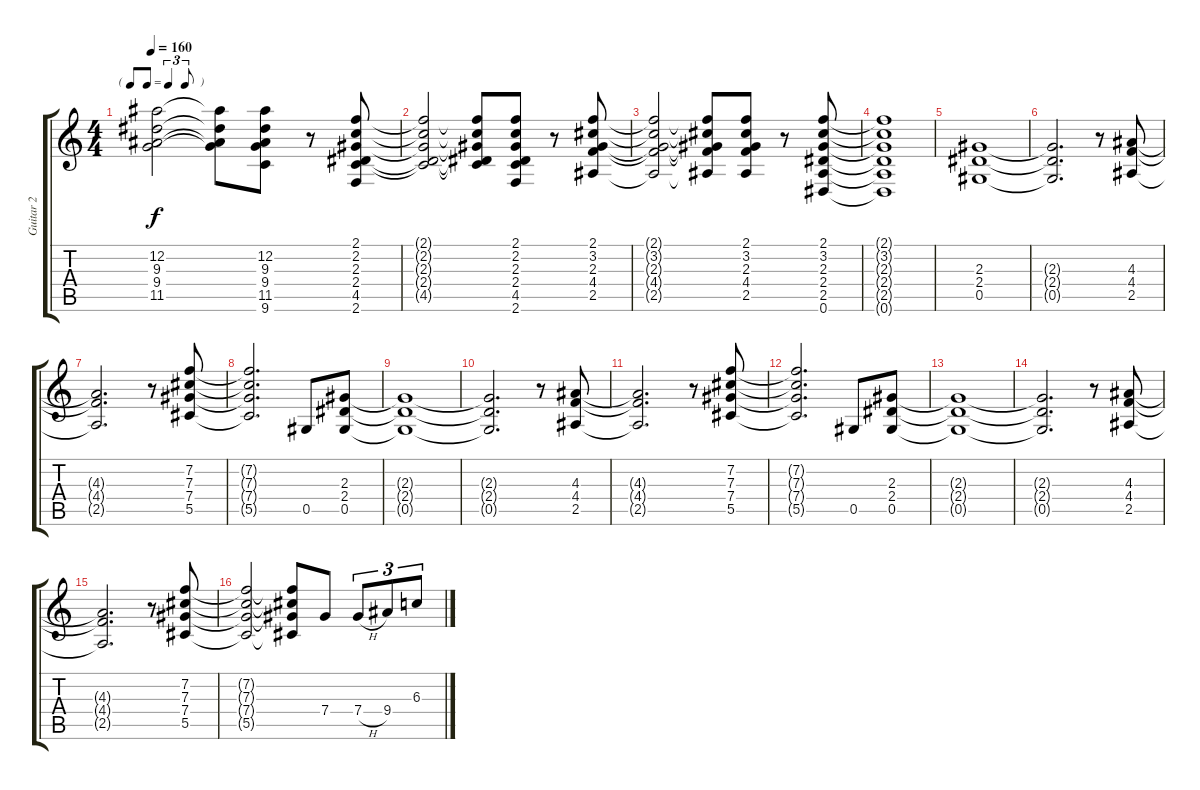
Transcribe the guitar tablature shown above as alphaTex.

\track ("Guitar 2" "Guitar 2") {instrument distortionguitar}
\staff {score tabs}
\tuning (Eb4 Bb3 Gb3 Db3 Ab2 Eb2) {hide}
\ts (4 4)
\tf triplet8th
\tempo 160
\clef g2
\ks c
(12.2{t} 9.3{t} 9.4{t} 11.5{t}).2{dy f} (12.2{t} 9.3{t} 9.4{t} 11.5{t}).8 (12.2 9.3 9.4 11.5 9.6).8 r.8 (2.1 2.2 2.3 2.4 4.5 2.6).8 |
(2.1{t} 2.2{t} 2.3{t} 2.4{t} 4.5{t}).2 (2.1{t} 2.2{t} 2.3{t} 2.4{t} 4.5{t}).8 (2.1 2.2 2.3 2.4 4.5 2.6).8 r.8 (2.1 3.2 2.3 4.4 2.5).8 |
(2.1{t} 3.2{t} 2.3{t} 4.4{t} 2.5{t}).2 (2.1{t} 3.2{t} 2.3{t} 4.4{t} 2.5{t}).8 (2.1 3.2 2.3 4.4 2.5).8 r.8 (2.1 3.2 2.3 2.4 2.5 0.6).8 |
(2.1{t} 3.2{t} 2.3{t} 2.4{t} 2.5{t} 0.6{t}).1 |
(2.3 2.4 0.5).1 |
(2.3{t} 2.4{t} 0.5{t}).2{d} r.8 (4.3 4.4 2.5).8 |
(4.3{t} 4.4{t} 2.5{t}).2{d} r.8 (7.2 7.3 7.4 5.5).8 |
(7.2{t} 7.3{t} 7.4{t} 5.5{t}).2{d} 0.5.8 (2.3 2.4 0.5).8 |
(2.3{t} 2.4{t} 0.5{t}).1 |
(2.3{t} 2.4{t} 0.5{t}).2{d} r.8 (4.3 4.4 2.5).8 |
(4.3{t} 4.4{t} 2.5{t}).2{d} r.8 (7.2 7.3 7.4 5.5).8 |
(7.2{t} 7.3{t} 7.4{t} 5.5{t}).2{d} 0.5.8 (2.3 2.4 0.5).8 |
(2.3{t} 2.4{t} 0.5{t}).1 |
(2.3{t} 2.4{t} 0.5{t}).2{d} r.8 (4.3 4.4 2.5).8 |
(4.3{t} 4.4{t} 2.5{t}).2{d} r.8 (7.2 7.3 7.4 5.5).8 |
(7.2{t} 7.3{t} 7.4{t} 5.5{t}).2 (7.2{t} 7.3{t} 7.4{t} 5.5{t}).8 7.4.8 7.4{h}.8{tu (3 2)} 9.4.8{tu (3 2)} 6.3.8{tu (3 2)}
